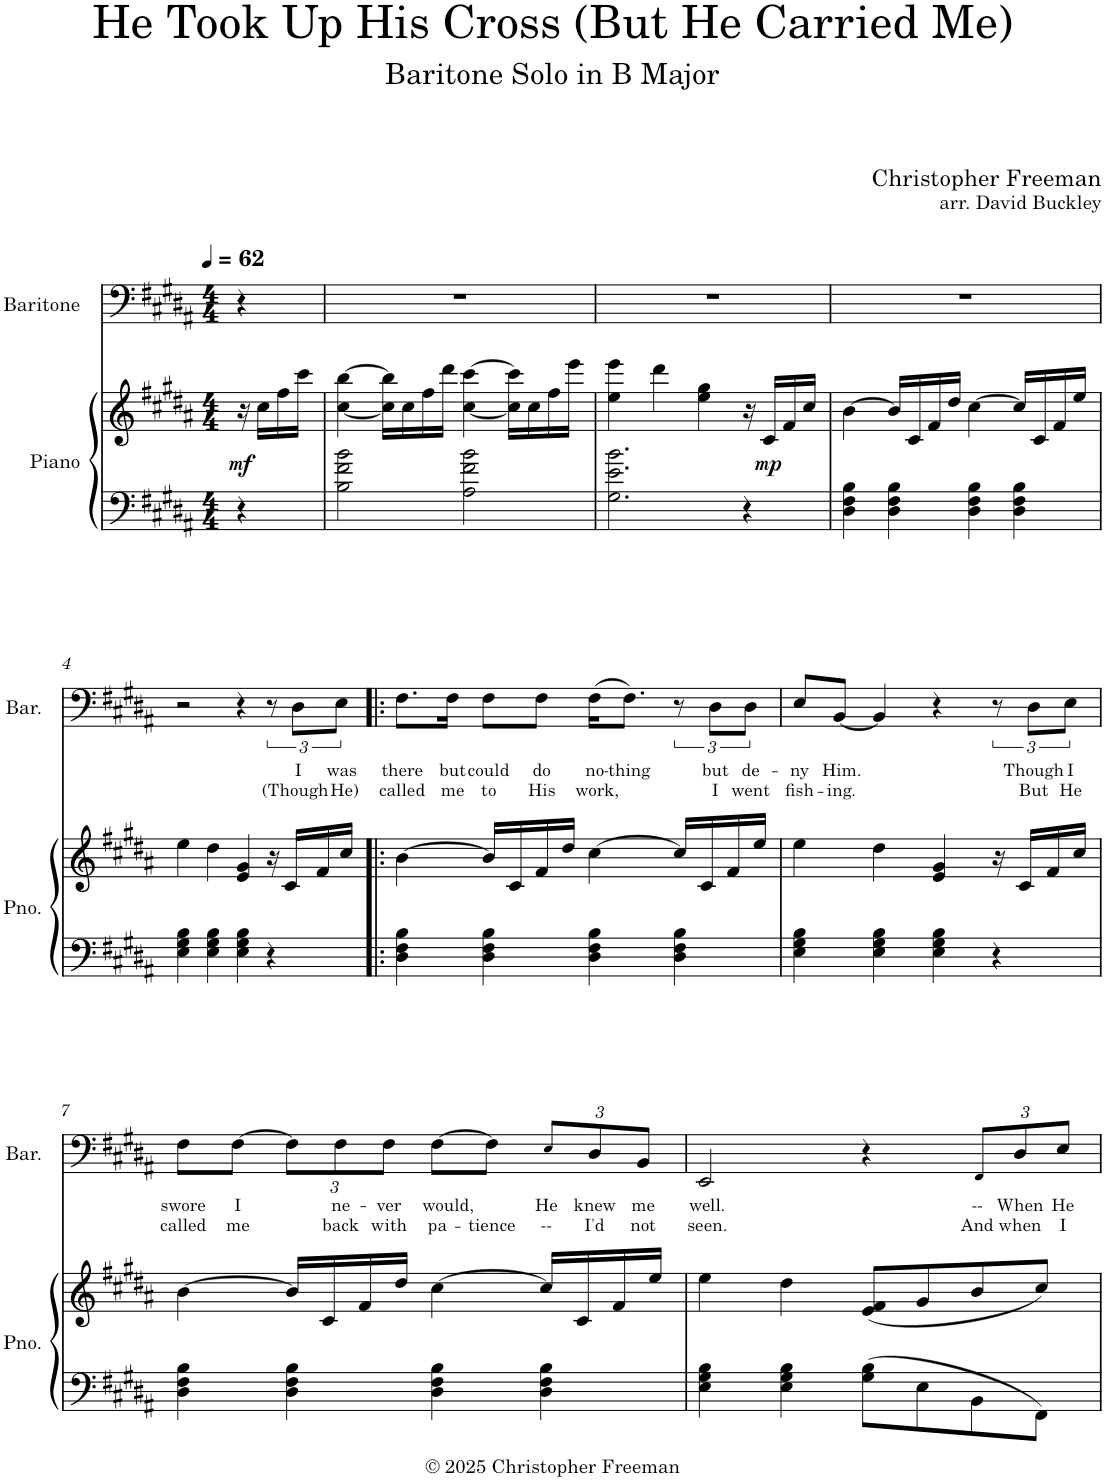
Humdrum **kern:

**kern	**kern	**dynam	**kern	**text	**text
*part2	*part2	*part2	*part1	*part1	*part1
*staff3	*staff2	*staff2/3	*staff1	*staff1	*staff1
*I"Piano	*	*	*I"Baritone	*	*
*I'Pno.	*	*	*I'Bar.	*	*
*clefF4	*clefG2	*	*clefF4	*	*
*k[f#c#g#d#a#]	*k[f#c#g#d#a#]	*	*k[f#c#g#d#a#]	*	*
*M4/4	*M4/4	*	*M4/4	*	*
*MM62	*MM62	*	*MM62	*	*
=	=	=	=	=	=
!	!	!LO:DY:b	!	!	!
4r	16r	mf	4r	.	.
.	16cc#\LL	.	.	.	.
.	16ff#\	.	.	.	.
.	16ccc#\JJ	.	.	.	.
=1	=1	=1	=1	=1	=1
2B\ 2f#\ 2b\	[4cc#\ [4bb\	.	1r	.	.
.	16cc#\] 16bb\]LL	.	.	.	.
.	16cc#\	.	.	.	.
.	16ff#\	.	.	.	.
.	16ddd#\JJ	.	.	.	.
2A#\ 2f#\ 2b\	[4cc#\ [4ccc#\	.	.	.	.
.	16cc#\] 16ccc#\]LL	.	.	.	.
.	16cc#\	.	.	.	.
.	16ff#\	.	.	.	.
.	16eee\JJ	.	.	.	.
=2	=2	=2	=2	=2	=2
2.G#\ 2.e\ 2.b\	4ee\ 4eee\	.	1r	.	.
.	4ddd#\	.	.	.	.
.	4ee\ 4gg#\	.	.	.	.
4r	16r	.	.	.	.
!	!	!LO:DY:b	!	!	!
.	16c#/LL	mp	.	.	.
.	16f#/	.	.	.	.
.	16cc#/JJ	.	.	.	.
=3	=3	=3	=3	=3	=3
4D#\ 4F#\ 4B\	[4b\	.	1r	.	.
4D#\ 4F#\ 4B\	16b/LL]	.	.	.	.
.	16c#/	.	.	.	.
.	16f#/	.	.	.	.
.	16dd#/JJ	.	.	.	.
4D#\ 4F#\ 4B\	[4cc#\	.	.	.	.
4D#\ 4F#\ 4B\	16cc#/LL]	.	.	.	.
.	16c#/	.	.	.	.
.	16f#/	.	.	.	.
.	16ee/JJ	.	.	.	.
!!LO:LB:g=z
=4	=4	=4	=4	=4	=4
4E\ 4G#\ 4B\	4ee\	.	2r	.	.
4E\ 4G#\ 4B\	4dd#\	.	.	.	.
4E\ 4G#\ 4B\	4e/ 4g#/	.	4r	.	.
4r	16r	.	12r	.	.
.	16c#/LL	.	.	.	.
!	!	!	!	!LO:LY:b	!LO:LY:b
.	.	.	12D#\L	I	(Though
.	16f#/	.	.	.	.
!	!	!	!	!LO:LY:b	!LO:LY:b
.	.	.	12E\J	was	He)
.	16cc#/JJ	.	.	.	.
=5!|:	=5!|:	=5!|:	=5!|:	=5!|:	=5!|:
!	!	!	!	!LO:LY:b	!LO:LY:b
4D#\ 4F#\ 4B\	[4b\	.	8.F#\L	there	called
!	!	!	!	!LO:LY:b	!LO:LY:b
.	.	.	16F#\Jk	but	me
!	!	!	!	!LO:LY:b	!LO:LY:b
4D#\ 4F#\ 4B\	16b/LL]	.	8F#\L	could	to
.	16c#/	.	.	.	.
!	!	!	!	!LO:LY:b	!LO:LY:b
.	16f#/	.	8F#\J	do	His
.	16dd#/JJ	.	.	.	.
!	!	!	!	!LO:LY:b	!LO:LY:b
4D#\ 4F#\ 4B\	[4cc#\	.	(16F#\KL	no-	work,
!	!	!	!	!LO:LY:b	!
.	.	.	8.F#\J)	-thing	.
4D#\ 4F#\ 4B\	16cc#/LL]	.	12r	.	.
.	16c#/	.	.	.	.
!	!	!	!	!LO:LY:b	!LO:LY:b
.	.	.	12D#\L	but	I
.	16f#/	.	.	.	.
!	!	!	!	!LO:LY:b	!LO:LY:b
.	.	.	12D#\J	de-	went
.	16ee/JJ	.	.	.	.
=6	=6	=6	=6	=6	=6
!	!	!	!	!LO:LY:b	!LO:LY:b
4E\ 4G#\ 4B\	4ee\	.	8E/L	-ny	fish-
!	!	!	!	!LO:LY:b	!LO:LY:b
.	.	.	[8BB/J	Him.	-ing.
4E\ 4G#\ 4B\	4dd#\	.	4BB/]	.	.
4E\ 4G#\ 4B\	4e/ 4g#/	.	4r	.	.
4r	16r	.	12r	.	.
.	16c#/LL	.	.	.	.
!	!	!	!	!LO:LY:b	!LO:LY:b
.	.	.	12D#\L	Though	But
.	16f#/	.	.	.	.
!	!	!	!	!LO:LY:b	!LO:LY:b
.	.	.	12E\J	I	He
.	16cc#/JJ	.	.	.	.
!!LO:LB:g=z
=7	=7	=7	=7	=7	=7
!	!	!	!	!LO:LY:b	!LO:LY:b
4D#\ 4F#\ 4B\	[4b\	.	8F#\L	swore	called
!	!	!	!	!LO:LY:b	!LO:LY:b
.	.	.	[8F#\J	I	me
*	*	*	*Xbrackettup	*	*
4D#\ 4F#\ 4B\	16b/LL]	.	12F#\L]	.	.
.	16c#/	.	.	.	.
!	!	!	!	!LO:LY:b	!LO:LY:b
.	.	.	12F#\	ne-	back
.	16f#/	.	.	.	.
!	!	!	!	!LO:LY:b	!LO:LY:b
.	.	.	12F#\J	-ver	with
.	16dd#/JJ	.	.	.	.
!	!	!	!	!LO:LY:b	!LO:LY:b
4D#\ 4F#\ 4B\	[4cc#\	.	[8F#\L	would,	pa-
!	!	!	!	!	!LO:LY:b
.	.	.	8F#\J]	.	-tience
!	!	!	!	!LO:LY:b	!LO:LY:b
4D#\ 4F#\ 4B\	16cc#/LL]	.	12E!/L	He	--
.	16c#/	.	.	.	.
!	!	!	!	!LO:LY:b	!LO:LY:b
.	.	.	12D#/	knew	I'd
.	16f#/	.	.	.	.
!	!	!	!	!LO:LY:b	!LO:LY:b
.	.	.	12BB/J	me	not
.	16ee/JJ	.	.	.	.
=8	=8	=8	=8	=8	=8
!	!	!	!	!LO:LY:b	!LO:LY:b
4E\ 4G#\ 4B\	4ee\	.	2EE/	well.	seen.
4E\ 4G#\ 4B\	4dd#\	.	.	.	.
8G#\ 8B\L	(8e/ 8f#/L	.	4r	.	.
8E\	8g#/	.	.	.	.
!	!	!	!	!LO:LY:b	!LO:LY:b
8BB\	8b/	.	12FF#!/L	--	And
!	!	!	!	!LO:LY:b	!LO:LY:b
.	.	.	12D#/	When	when
8FF#\J	8cc#/J)	.	.	.	.
!	!	!	!	!LO:LY:b	!LO:LY:b
.	.	.	12E/J	He	I
=	=	=	=	=	=
*-	*-	*-	*-	*-	*-
